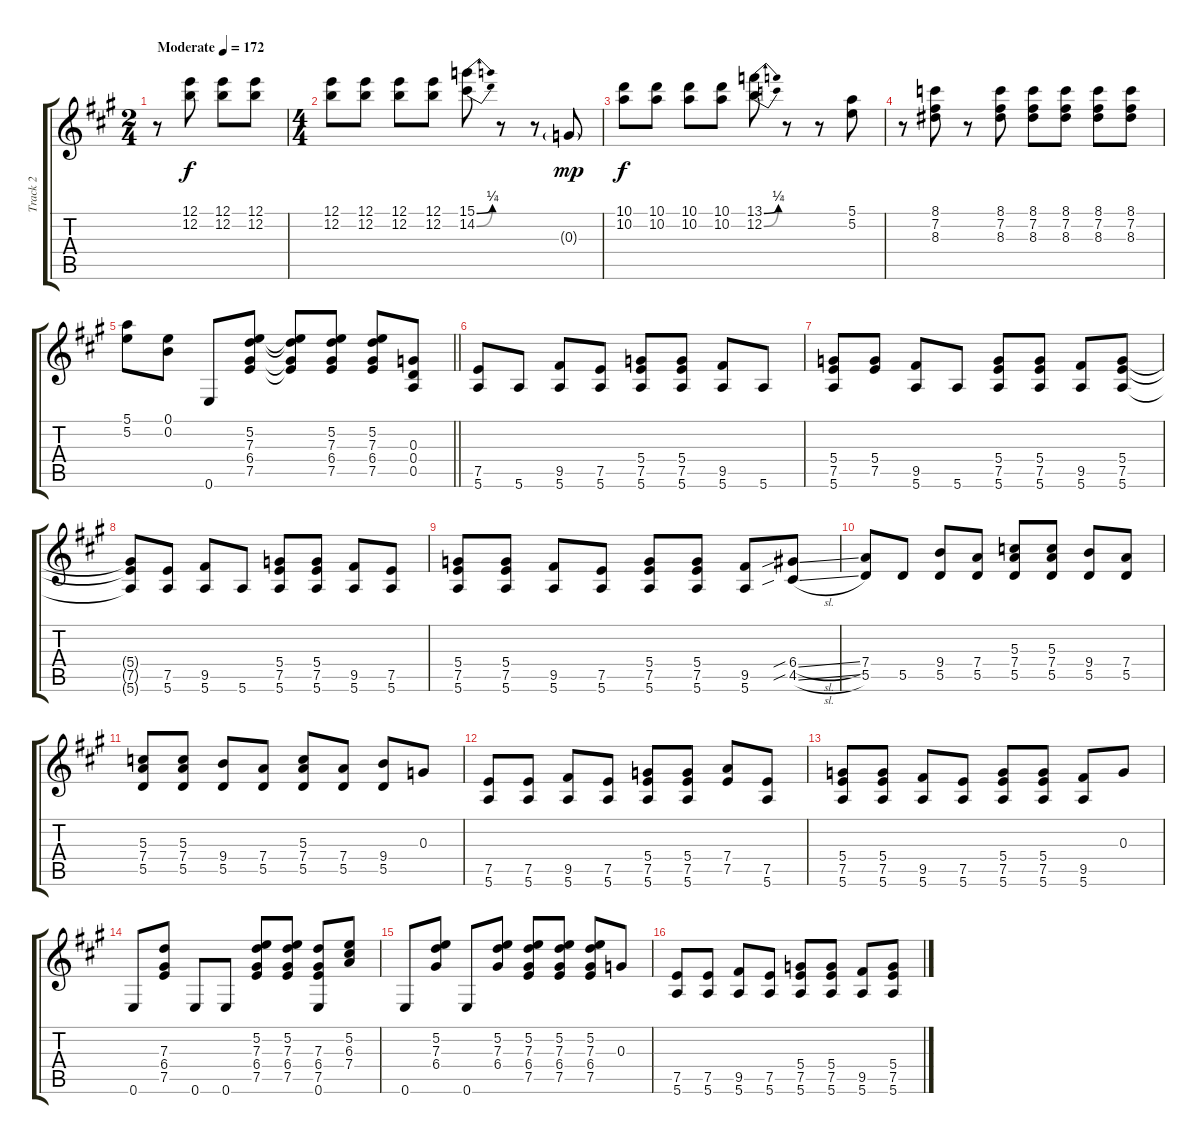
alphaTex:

\track ("Track 2" "Track 2") {instrument electricguitarjazz}
\staff {score tabs}
\tuning (E4 B3 G3 D3 A2 E2) {hide}
\ts (2 4)
\tempo (172 "Moderate")
\clef g2
\ks a
r.8{dy f instrument electricguitarjazz} (12.1 12.2).8 (12.1 12.2).8 (12.1 12.2).8 |
\ts (4 4)
(12.1 12.2).8 (12.1 12.2).8 (12.1 12.2).8 (12.1 12.2).8 (15.1{be (bend 0 0 60 1)} 14.2{be (bend 0 0 60 2)}).8 r.8 r.8 0.3{g}.8{dy mp} |
(10.1 10.2).8{dy f} (10.1 10.2).8 (10.1 10.2).8 (10.1 10.2).8 (13.1{be (bend 0 0 60 1)} 12.2{be (bend 0 0 60 2)}).8 r.8 r.8 (5.1 5.2).8 |
r.8 (8.1 7.2 8.3).8 r.8 (8.1 7.2 8.3).8 (8.1 7.2 8.3).8 (8.1 7.2 8.3).8 (8.1 7.2 8.3).8 (8.1 7.2 8.3).8 |
\barLineRight lightlight
(5.1 5.2).8 (0.1 0.2).8 0.6.8 (5.2 7.3 6.4 7.5).8 (5.2{t} 7.3{t} 6.4{t} 7.5{t}).8 (5.2 7.3 6.4 7.5).8 (5.2 7.3 6.4 7.5).8 (0.3 0.4 0.5).8 |
(7.5 5.6).8 5.6.8 (9.5 5.6).8 (7.5 5.6).8 (5.4 7.5 5.6).8 (5.4 7.5 5.6).8 (9.5 5.6).8 5.6.8 |
(5.4 7.5 5.6).8 (5.4 7.5).8 (9.5 5.6).8 5.6.8 (5.4 7.5 5.6).8 (5.4 7.5 5.6).8 (9.5 5.6).8 (5.4 7.5 5.6).8 |
(5.4{t} 7.5{t} 5.6{t}).8 (7.5 5.6).8 (9.5 5.6).8 5.6.8 (5.4 7.5 5.6).8 (5.4 7.5 5.6).8 (9.5 5.6).8 (7.5 5.6).8 |
(5.4 7.5 5.6).8 (5.4 7.5 5.6).8 (9.5 5.6).8 (7.5 5.6).8 (5.4 7.5 5.6).8 (5.4 7.5 5.6).8 (9.5 5.6).8 (6.4{sib sl} 4.5{sib sl}).8 |
(7.4 5.5).8 5.5.8 (9.4 5.5).8 (7.4 5.5).8 (5.3 7.4 5.5).8 (5.3 7.4 5.5).8 (9.4 5.5).8 (7.4 5.5).8 |
(5.3 7.4 5.5).8 (5.3 7.4 5.5).8 (9.4 5.5).8 (7.4 5.5).8 (5.3 7.4 5.5).8 (7.4 5.5).8 (9.4 5.5).8 0.3.8 |
(7.5 5.6).8 (7.5 5.6).8 (9.5 5.6).8 (7.5 5.6).8 (5.4 7.5 5.6).8 (5.4 7.5 5.6).8 (7.4 7.5).8 (7.5 5.6).8 |
(5.4 7.5 5.6).8 (5.4 7.5 5.6).8 (9.5 5.6).8 (7.5 5.6).8 (5.4 7.5 5.6).8 (5.4 7.5 5.6).8 (9.5 5.6).8 0.3.8 |
0.6.8 (7.3 6.4 7.5).8 0.6.8 0.6.8 (5.2 7.3 6.4 7.5).8 (5.2 7.3 6.4 7.5).8 (7.3 6.4 7.5 0.6).8 (5.2 6.3 7.4).8 |
0.6.8 (5.2 7.3 6.4).8 0.6.8 (5.2 7.3 6.4).8 (5.2 7.3 6.4 7.5).8 (5.2 7.3 6.4 7.5).8 (5.2 7.3 6.4 7.5).8 0.3.8 |
(7.5 5.6).8 (7.5 5.6).8 (9.5 5.6).8 (7.5 5.6).8 (5.4 7.5 5.6).8 (5.4 7.5 5.6).8 (9.5 5.6).8 (5.4 7.5 5.6).8
